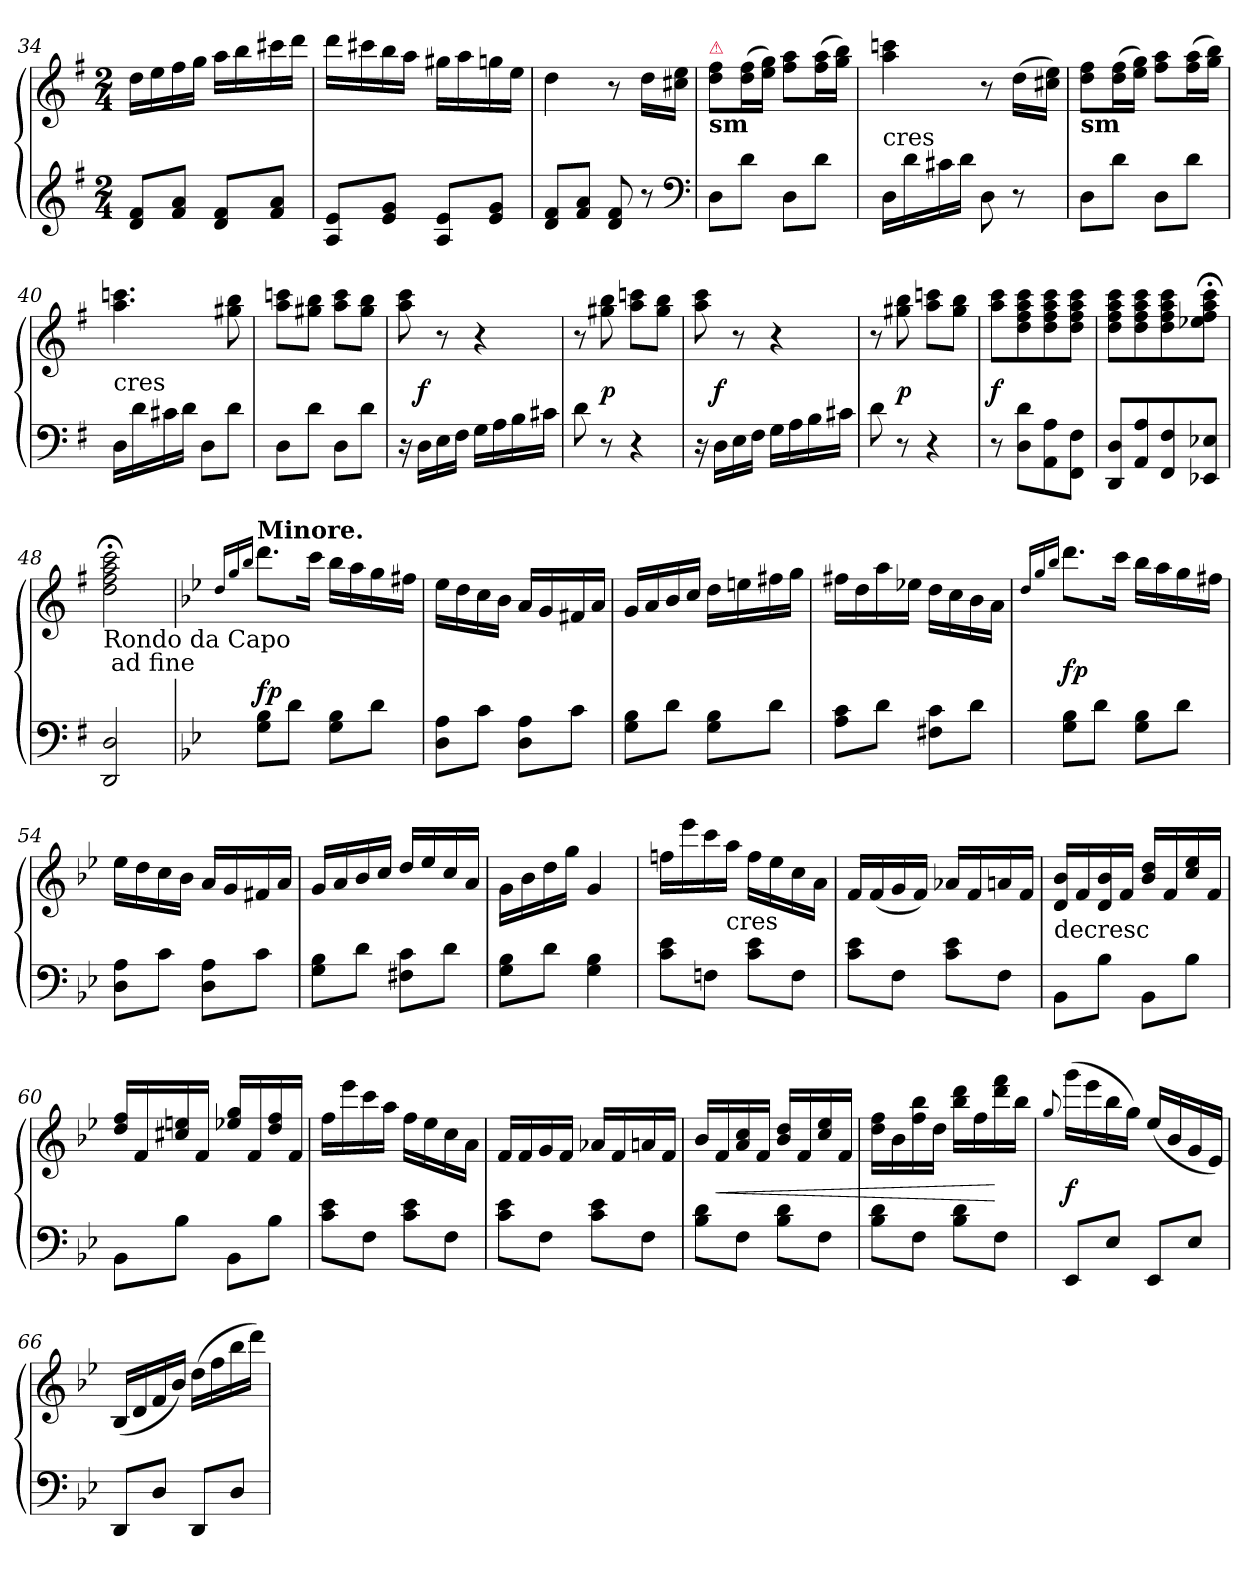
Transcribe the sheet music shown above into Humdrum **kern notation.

**kern	**kern	**dynam
*part1	*part1	*part1
*staff2	*staff1	*staff1/2
*clefG2	*clefG2	*
*k[f#]	*k[f#]	*
*M2/4	*M2/4	*
=34	=34	=34
8d/ 8f#/L	16dd\LL	.
.	16ee\	.
8f#/ 8a/J	16ff#\	.
.	16gg\JJ	.
8d/ 8f#/L	16aa\LL	.
.	16bb\	.
8f#/ 8a/J	16ccc#X\	.
.	16ddd\JJ	.
=35	=35	=35
8A/ 8e/L	16ddd\LL	.
.	16ccc#X\	.
8e/ 8g/J	16bb\	.
.	16aa\JJ	.
8A/ 8e/L	16gg#X\LL	.
.	16aa\	.
8e/ 8g/J	16ggn\	.
.	16ee\JJ	.
=36	=36	=36
8d/ 8f#/L	4dd\	.
8f#/ 8a/J	.	.
8d/ 8f#/	8r	.
8r	16dd\LL	.
.	16cc#X\ 16ee\JJ	.
*clefF4	*	*
=37	=37	=37
!	!LO:TX:a:color=crimson:t=⚠	!
!	!LO:TX:b:B:t=sm	!
8D\L	8dd\ 8ff#\L	.
8d\J	(16dd\ 16ff#\L	.
.	16ee\ 16gg\JJ)	.
8D\L	8ff#\ 8aa\L	.
8d\J	(16ff#\ 16aa\L	.
.	16gg\ 16bb\JJ)	.
=38	=38	=38
!	!LO:TX:c:t=cres	!
16D\LL	4aa\ 4cccn\	.
16d\	.	.
16c#X\	.	.
16d\JJ	.	.
8D\	8r	.
8r	(16dd\LL	.
.	16cc#X\ 16ee\JJ)	.
=39	=39	=39
!	!LO:TX:b:B:t=sm	!
8D\L	8dd\ 8ff#\L	.
8d\J	(16dd\ 16ff#\L	.
.	16ee\ 16gg\JJ)	.
8D\L	8ff#\ 8aa\L	.
8d\J	(16ff#\ 16aa\L	.
.	16gg\ 16bb\JJ)	.
=40	=40	=40
!	!LO:TX:c:t=cres	!
16D\LL	4.aa\ 4.cccn\	.
16d\	.	.
16c#X\	.	.
16d\JJ	.	.
8D\L	.	.
8d\J	8gg#X\ 8bb\	.
=41	=41	=41
8D\L	8aa\ 8cccn\L	.
8d\J	8gg#X\ 8bb\J	.
8D\L	8aa\ 8ccc\L	.
8d\J	8gg#\ 8bb\J	.
=42	=42	=42
*	*^	*
16r	8aa\ 8ccc\	16ryy	.
16D\LL	.	4..ryy	f
16E\	8r	.	.
16F#\JJ	.	.	.
16G\LL	4r	.	.
16A\	.	.	.
16B\	.	.	.
16c#X\JJ	.	.	.
*	*v	*v	*
=43	=43	=43
8d\	8r	.
8r	8gg#X\ 8bb\	p
4r	8aa\ 8cccn\L	.
.	8gg#\ 8bb\J	.
=44	=44	=44
*	*^	*
16r	8aa\ 8ccc\	16ryy	.
16D\LL	.	4..ryy	f
16E\	8r	.	.
16F#\JJ	.	.	.
16G\LL	4r	.	.
16A\	.	.	.
16B\	.	.	.
16c#X\JJ	.	.	.
*	*v	*v	*
=45	=45	=45
8d\	8r	.
8r	8gg#X\ 8bb\	p
4r	8aa\ 8cccn\L	.
.	8gg#\ 8bb\J	.
=46	=46	=46
8r	8aa\ 8ccc\L	f
8D\ 8d\L	8dd\ 8ff#\ 8aa\ 8ccc\	.
8AA\ 8A\	8dd\ 8ff#\ 8aa\ 8ccc\	.
8FF#\ 8F#\J	8dd\ 8ff#\ 8aa\ 8ccc\J	.
=47	=47	=47
8DD/ 8D/L	8dd\ 8ff#\ 8aa\ 8ccc\L	.
8AA/ 8A/	8dd\ 8ff#\ 8aa\ 8ccc\	.
8FF#/ 8F#/	8dd\ 8ff#\ 8aa\ 8ccc\	.
8EE-X/ 8E-X/J	8ee-X;<\ 8ff#;<\ 8aa;<\ 8ccc;<\J	.
=48	=48	=48
!	!LO:TX:b:t=Rondo da Capo\n ad fine	!
2DD/ 2D/	2dd;<\ 2ff#;<\ 2aa;<\ 2ccc;<\	.
=49	=49	=49
*k[b-e-]	*k[b-e-]	*
.	16qqdd/LL	.
.	16qqgg/	.
.	16qqbb-/JJ	.
!	!LO:TX:a:B:t=Minore.	!
8G\ 8B-\L	8.ddd\L	fp
8d\J	.	.
.	16ccc\Jk	.
8G\ 8B-\L	16bb-\LL	.
.	16aa\	.
8d\J	16gg\	.
.	16ff#X\JJ	.
=50	=50	=50
8D\ 8A\L	16ee-\LL	.
.	16dd\	.
8c\J	16cc\	.
.	16b-\JJ	.
8D\ 8A\L	16a/LL	.
.	16g/	.
8c\J	16f#X/	.
.	16a/JJ	.
=51	=51	=51
8G\ 8B-\L	16g/LL	.
.	16a/	.
8d\J	16b-/	.
.	16cc/JJ	.
8G\ 8B-\L	16dd\LL	.
.	16een\	.
8d\J	16ff#X\	.
.	16gg\JJ	.
=52	=52	=52
8A\ 8c\L	16ff#X\LL	.
.	16dd\	.
8d\J	16aa\	.
.	16ee-X\JJ	.
8F#X\ 8c\L	16dd\LL	.
.	16cc\	.
8d\J	16b-\	.
.	16a\JJ	.
=53	=53	=53
.	16qqdd/LL	.
.	16qqgg/	.
.	16qqbb-/JJ	.
8G\ 8B-\L	8.ddd\L	fp
8d\J	.	.
.	16ccc\Jk	.
8G\ 8B-\L	16bb-\LL	.
.	16aa\	.
8d\J	16gg\	.
.	16ff#X\JJ	.
=54	=54	=54
8D\ 8A\L	16ee-\LL	.
.	16dd\	.
8c\J	16cc\	.
.	16b-\JJ	.
8D\ 8A\L	16a/LL	.
.	16g/	.
8c\J	16f#X/	.
.	16a/JJ	.
=55	=55	=55
8G\ 8B-\L	16g/LL	.
.	16a/	.
8d\J	16b-/	.
.	16cc/JJ	.
8F#X\ 8c\L	16dd/LL	.
.	16ee-/	.
8d\J	16cc/	.
.	16a/JJ	.
=56	=56	=56
8G\ 8B-\L	16g\LL	.
.	16b-\	.
8d\J	16dd\	.
.	16gg\JJ	.
4G\ 4B-\	4g/	.
=57	=57	=57
8c\ 8e-\L	16ffn\LL	.
.	16eee-\	.
8Fn\J	16ccc\	.
!	!LO:TX:c:t=cres	!
.	16aa\JJ	.
8c\ 8e-\L	16ff\LL	.
.	16ee-\	.
8F\J	16cc\	.
.	16a\JJ	.
=58	=58	=58
8c\ 8e-\L	16f/LL	.
.	(16f/	.
8F\J	16g/	.
.	16f/JJ)	.
8c\ 8e-\L	16a-X/LL	.
.	16f/	.
8F\J	16an/	.
.	16f/JJ	.
=59	=59	=59
!	!LO:TX:c:t=decresc	!
8BB-\L	16d/ 16b-/LL	.
.	16f/	.
8B-\J	16d/ 16b-/	.
.	16f/JJ	.
8BB-\L	16b-/ 16dd/LL	.
.	16f/	.
8B-\J	16cc/ 16ee-/	.
.	16f/JJ	.
=60	=60	=60
8BB-\L	16dd/ 16ff/LL	.
.	16f/	.
8B-\J	16cc#X/ 16een/	.
.	16f/JJ	.
8BB-\L	16ee-X/ 16gg/LL	.
.	16f/	.
8B-\J	16dd/ 16ff/	.
.	16f/JJ	.
=61	=61	=61
8c\ 8e-\L	16ff\LL	.
.	16eee-\	.
8F\J	16ccc\	.
.	16aa\JJ	.
8c\ 8e-\L	16ff\LL	.
.	16ee-\	.
8F\J	16cc\	.
.	16a\JJ	.
=62	=62	=62
8c\ 8e-\L	16f/LL	.
.	16f/	.
8F\J	16g/	.
.	16f/JJ	.
8c\ 8e-\L	16a-X/LL	.
.	16f/	.
8F\J	16an/	.
.	16f/JJ	.
=63	=63	=63
8B-\ 8d\L	16b-/LL	.
.	16f/	<
8F\J	16a/ 16cc/	.
.	16f/JJ	.
8B-\ 8d\L	16b-/ 16dd/LL	.
.	16f/	.
8F\J	16cc/ 16ee-/	.
.	16f/JJ	.
=64	=64	=64
8B-\ 8d\L	16dd\ 16ff\LL	.
.	16b-\	.
8F\J	16ff\ 16bb-\	.
.	16dd\JJ	.
8B-\ 8d\L	16bb-\ 16ddd\LL	.
.	16ff\	.
8F\J	16ddd\ 16fff\	[
.	16bb-\JJ	.
=65	=65	=65
.	8qqgg/	.
8EE-/L	(16ggg\LL	f
.	16eee-\	.
8E-/J	16bb-\	.
.	16gg\JJ)	.
8EE-/L	(16ee-/LL	.
.	16b-/	.
8E-/J	16g/	.
.	16e-/JJ)	.
=66	=66	=66
8DD/L	(16B-/LL	.
.	16d/	.
8D/J	16f/	.
.	16b-/JJ)	.
8DD/L	(16dd\LL	.
.	16ff\	.
8D/J	16bb-\	.
.	16ddd\JJ)	.
=	=	=
*-	*-	*-
